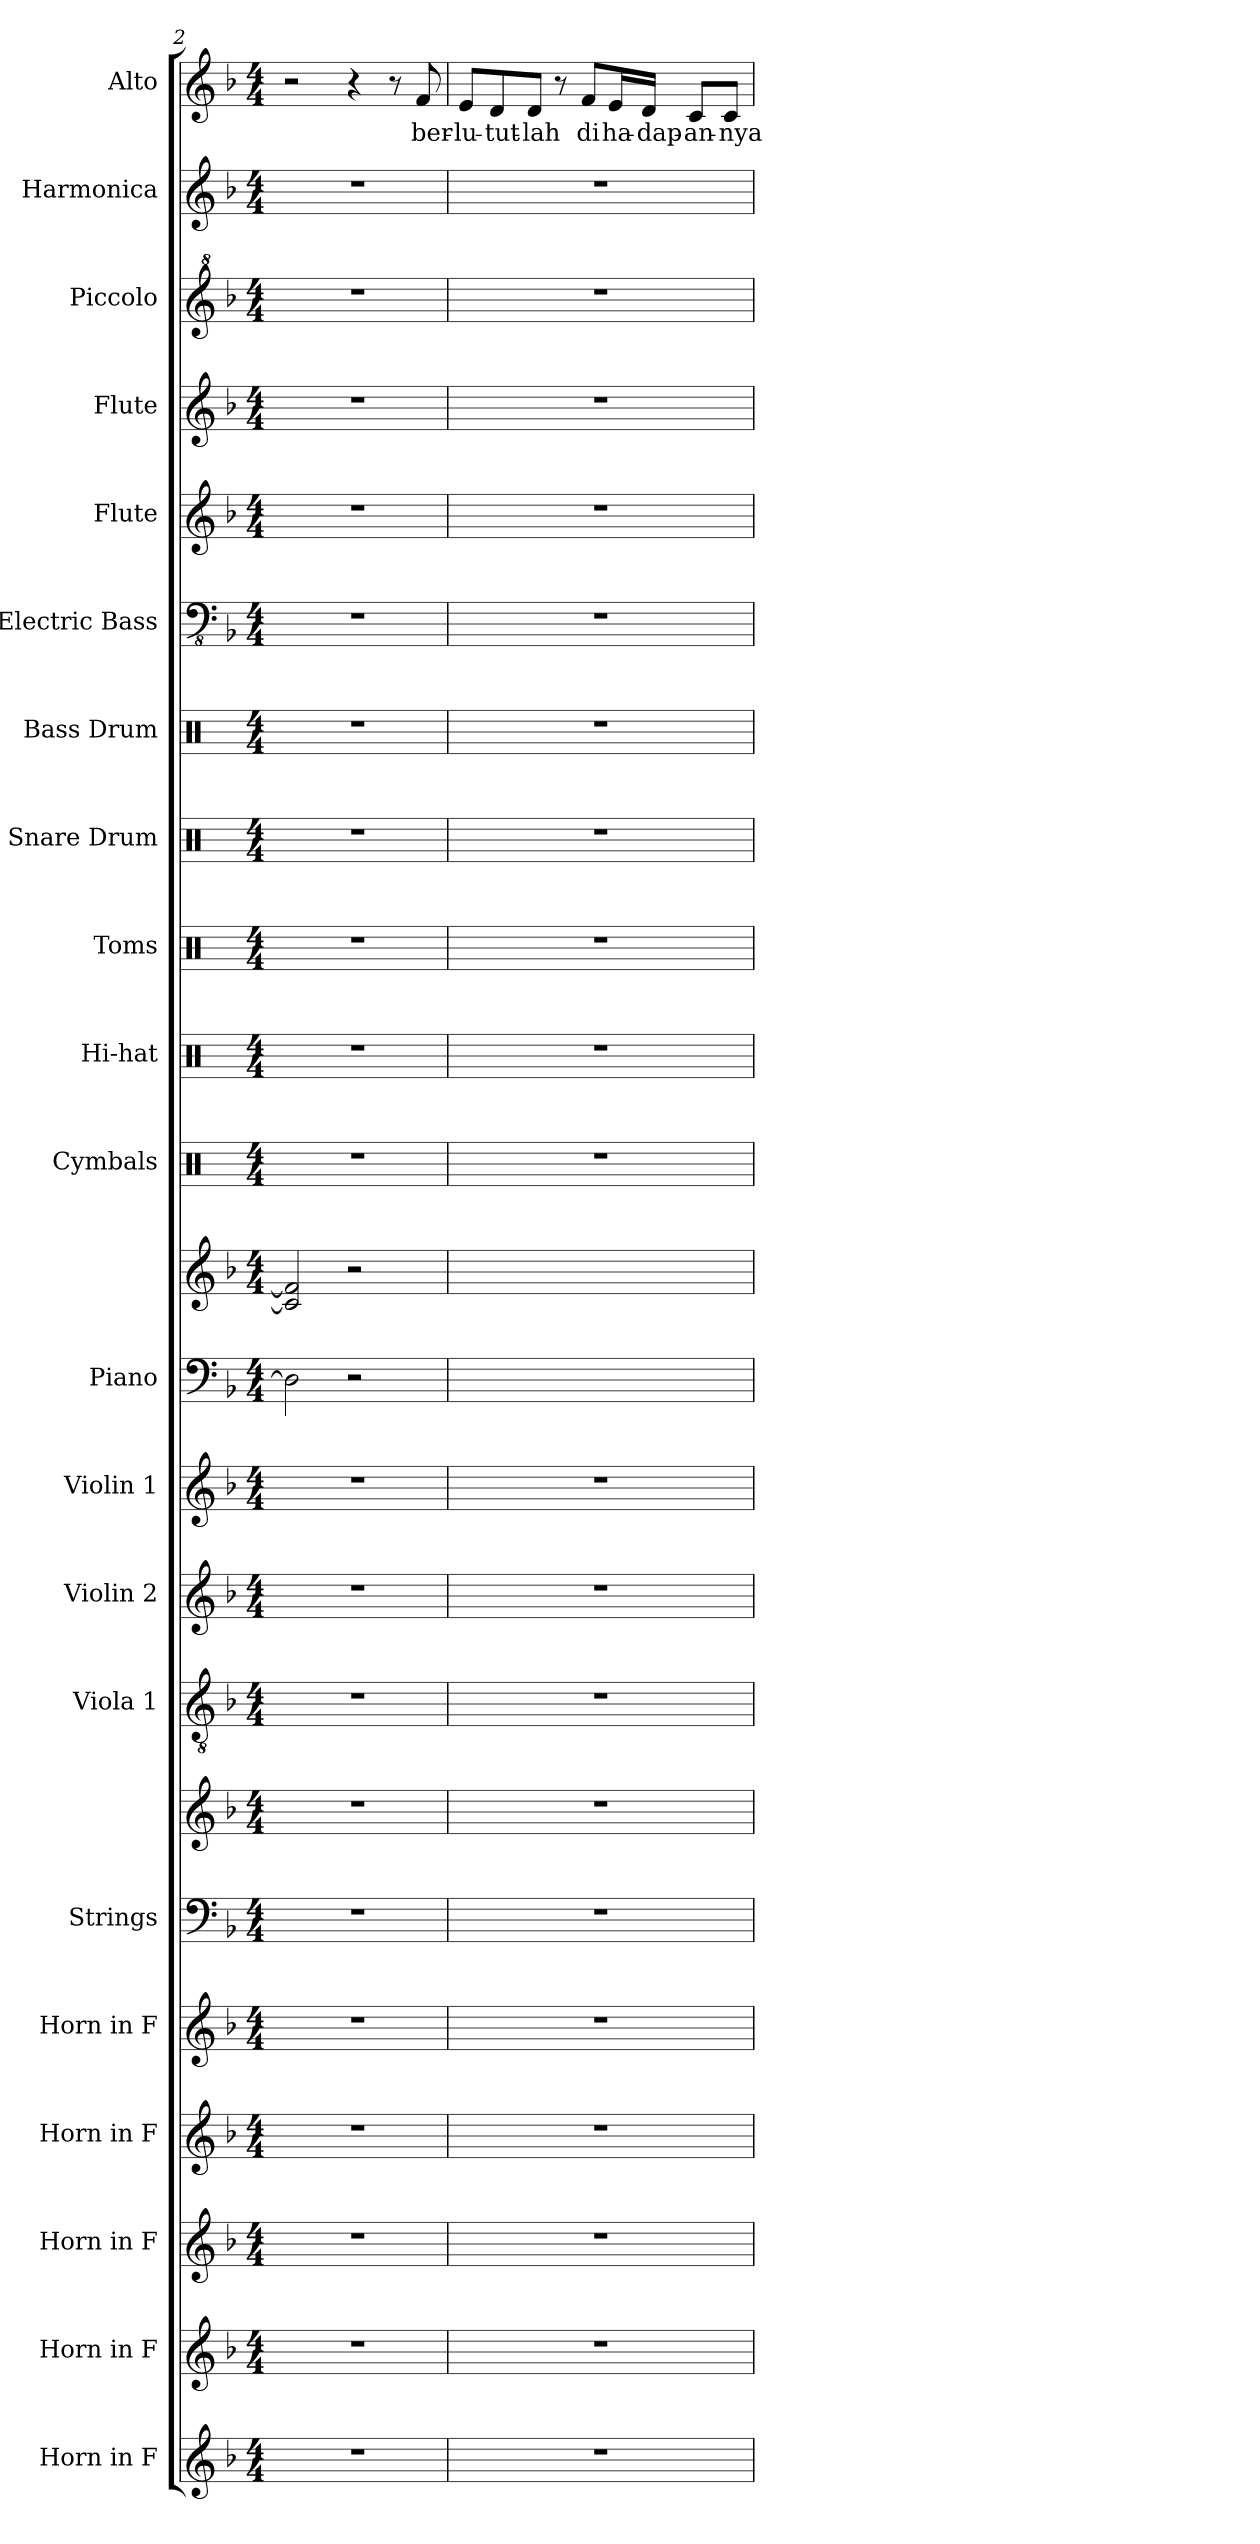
**kern	**kern	**kern	**kern	**kern	**kern	**kern	**kern	**kern	**kern	**kern	**kern	**kern	**kern	**kern	**kern	**kern	**kern	**kern	**kern	**kern	**kern	**kern	**text
*part21	*part20	*part19	*part18	*part17	*part16	*part16	*part15	*part14	*part13	*part12	*part12	*part11	*part10	*part9	*part8	*part7	*part6	*part5	*part4	*part3	*part2	*part1	*part1
*staff23	*staff22	*staff21	*staff20	*staff19	*staff18	*staff17	*staff16	*staff15	*staff14	*staff13	*staff12	*staff11	*staff10	*staff9	*staff8	*staff7	*staff6	*staff5	*staff4	*staff3	*staff2	*staff1	*staff1
*I"Horn in F	*I"Horn in F	*I"Horn in F	*I"Horn in F	*I"Horn in F	*I"Strings	*	*I"Viola 1	*I"Violin 2	*I"Violin 1	*I"Piano	*	*I"Cymbals	*I"Hi-hat	*I"Toms	*I"Snare Drum	*I"Bass Drum	*I"Electric Bass	*I"Flute	*I"Flute	*I"Piccolo	*I"Harmonica	*I"Alto	*
*	*	*	*	*	*I'Str.	*	*I'Vla. 1	*I'Vln. 2	*I'Vln. 1	*I'Pno.	*	*I'Cym.	*I'Hi-hat	*I'Toms	*I'Sn. Dr.	*I'B. Dr.	*I'El. B.	*I'Fl.	*I'Fl.	*I'Picc.	*I'Harm.	*I'A.	*
*clefG2	*clefG2	*clefG2	*clefG2	*clefG2	*clefF4	*clefG2	*clefGv2	*clefG2	*clefG2	*clefF4	*clefG2	*clefX	*clefX	*clefX	*clefX	*clefX	*clefFv4	*clefG2	*clefG2	*clefG^2	*clefG2	*clefG2	*
*ITrd4c7	*ITrd4c7	*ITrd4c7	*ITrd4c7	*ITrd4c7	*	*	*	*	*	*	*	*	*	*	*	*	*	*	*	*ITrd-7c-12	*	*	*
*k[b-e-]	*k[b-e-]	*k[b-e-]	*k[b-e-]	*k[b-e-]	*k[b-]	*k[b-]	*k[b-]	*k[b-]	*k[b-]	*k[b-]	*k[b-]	*k[]	*k[]	*k[]	*k[]	*k[]	*k[b-]	*k[b-]	*k[b-]	*k[b-]	*k[b-]	*k[b-]	*
*M4/4	*M4/4	*M4/4	*M4/4	*M4/4	*M4/4	*M4/4	*M4/4	*M4/4	*M4/4	*M4/4	*M4/4	*M4/4	*M4/4	*M4/4	*M4/4	*M4/4	*M4/4	*M4/4	*M4/4	*M4/4	*M4/4	*M4/4	*
=2	=2	=2	=2	=2	=2	=2	=2	=2	=2	=2	=2	=2	=2	=2	=2	=2	=2	=2	=2	=2	=2	=2	=2
1r	1r	1r	1r	1r	1r	1r	1r	1r	1r	2D\]	2c/] 2f/]	1r	1r	1r	1r	1r	1r	1r	1r	1r	1r	2r	.
.	.	.	.	.	.	.	.	.	.	2r	2r	.	.	.	.	.	.	.	.	.	.	4r	.
.	.	.	.	.	.	.	.	.	.	.	.	.	.	.	.	.	.	.	.	.	.	8r	.
.	.	.	.	.	.	.	.	.	.	.	.	.	.	.	.	.	.	.	.	.	.	8f/	ber-
=3	=3	=3	=3	=3	=3	=3	=3	=3	=3	=3	=3	=3	=3	=3	=3	=3	=3	=3	=3	=3	=3	=3	=3
1r	1r	1r	1r	1r	1r	1r	1r	1r	1r	1ryy	1ryy	1r	1r	1r	1r	1r	1r	1r	1r	1r	1r	8e/L	-lu-
.	.	.	.	.	.	.	.	.	.	.	.	.	.	.	.	.	.	.	.	.	.	8d/	-tut-
.	.	.	.	.	.	.	.	.	.	.	.	.	.	.	.	.	.	.	.	.	.	8d/J	-lah
.	.	.	.	.	.	.	.	.	.	.	.	.	.	.	.	.	.	.	.	.	.	8r	.
.	.	.	.	.	.	.	.	.	.	.	.	.	.	.	.	.	.	.	.	.	.	8f/L	di
.	.	.	.	.	.	.	.	.	.	.	.	.	.	.	.	.	.	.	.	.	.	16e/L	ha-
.	.	.	.	.	.	.	.	.	.	.	.	.	.	.	.	.	.	.	.	.	.	16d/JJ	-dap-
.	.	.	.	.	.	.	.	.	.	.	.	.	.	.	.	.	.	.	.	.	.	8c/L	-an-
.	.	.	.	.	.	.	.	.	.	.	.	.	.	.	.	.	.	.	.	.	.	8c/J	-nya
=	=	=	=	=	=	=	=	=	=	=	=	=	=	=	=	=	=	=	=	=	=	=	=
*-	*-	*-	*-	*-	*-	*-	*-	*-	*-	*-	*-	*-	*-	*-	*-	*-	*-	*-	*-	*-	*-	*-	*-
